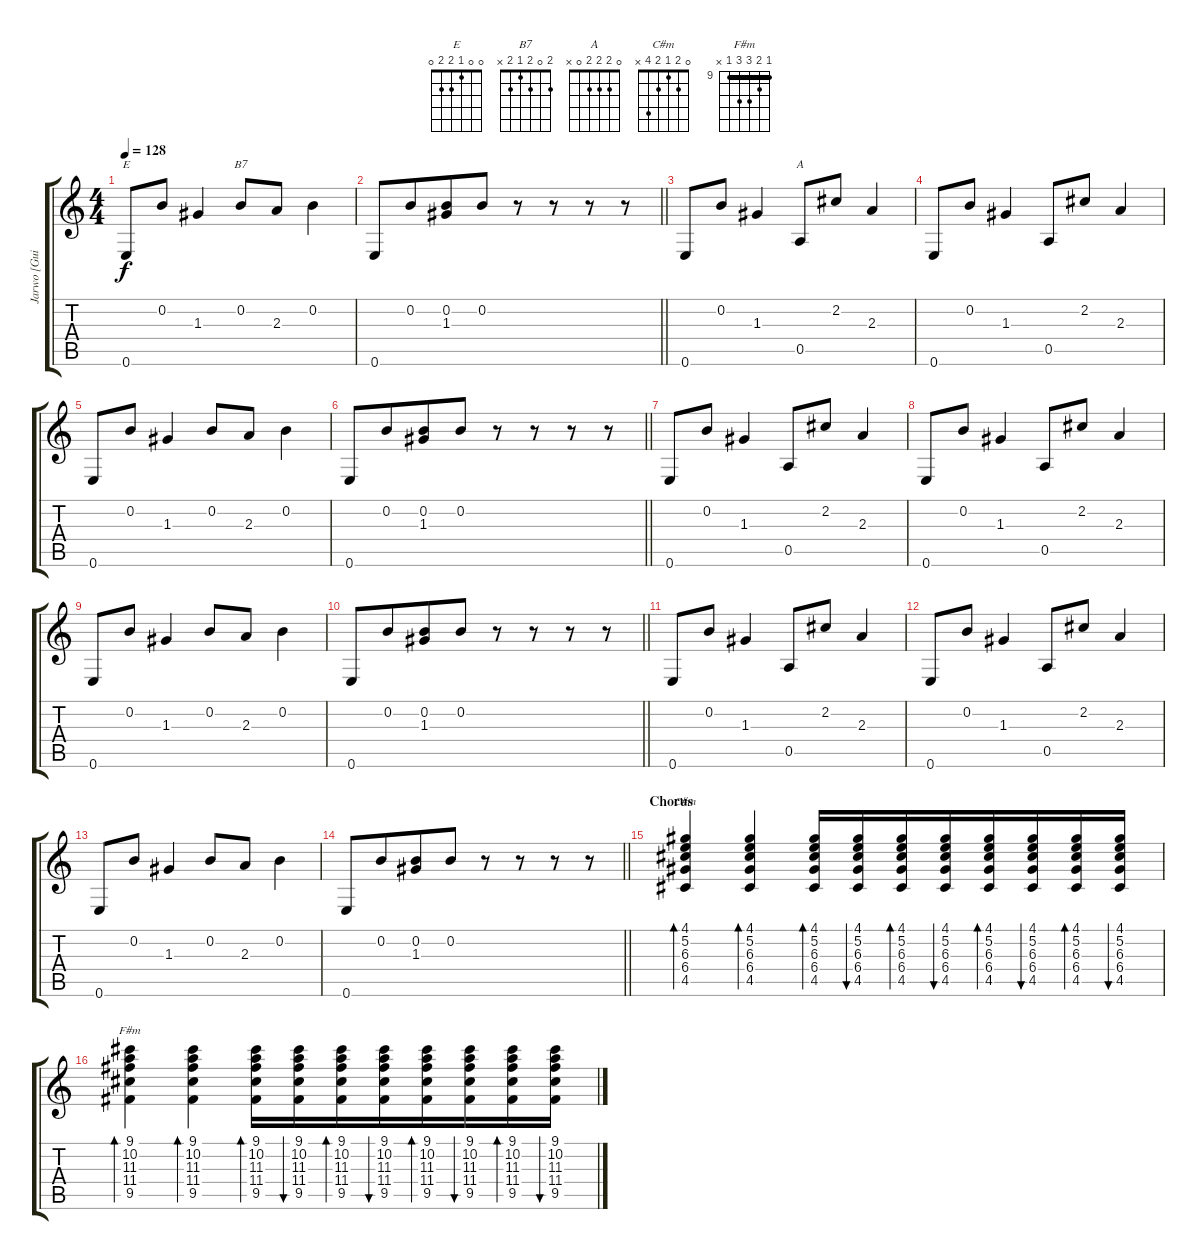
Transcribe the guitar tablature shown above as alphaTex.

\track ("Jarwo [Guitar]" "Jarwo [Gui") {instrument electricguitarjazz}
\staff {score tabs}
\tuning (E4 B3 G3 D3 A2 E2) {hide}
\chord ("E" 0 0 1 2 2 0)
\chord ("B7" 2 0 2 1 2 x)
\chord ("A" 0 2 2 2 0 x)
\chord ("C#m" 0 2 1 2 4 x)
\chord ("F#m" 9 10 11 11 9 x) {firstfret 9 barre 9}
\ts (4 4)
\tempo 128
\clef g2
\ks c
0.6.8{ch "E" dy f} 0.2.8 1.3.4 0.2.8{ch "B7"} 2.3.8 0.2.4 |
\barLineRight lightlight
0.6.8 0.2.8{beam merge} (0.2 1.3).8 0.2.8 r.8 r.8 r.8 r.8 |
0.6.8 0.2.8 1.3.4 0.5.8{ch "A"} 2.2.8 2.3.4 |
0.6.8 0.2.8 1.3.4 0.5.8 2.2.8 2.3.4 |
0.6.8 0.2.8 1.3.4 0.2.8 2.3.8 0.2.4 |
\barLineRight lightlight
0.6.8 0.2.8{beam merge} (0.2 1.3).8 0.2.8 r.8 r.8 r.8 r.8 |
0.6.8 0.2.8 1.3.4 0.5.8 2.2.8 2.3.4 |
0.6.8 0.2.8 1.3.4 0.5.8 2.2.8 2.3.4 |
0.6.8 0.2.8 1.3.4 0.2.8 2.3.8 0.2.4 |
\barLineRight lightlight
0.6.8 0.2.8{beam merge} (0.2 1.3).8 0.2.8 r.8 r.8 r.8 r.8 |
0.6.8 0.2.8 1.3.4 0.5.8 2.2.8 2.3.4 |
0.6.8 0.2.8 1.3.4 0.5.8 2.2.8 2.3.4 |
0.6.8 0.2.8 1.3.4 0.2.8 2.3.8 0.2.4 |
\barLineRight lightlight
0.6.8 0.2.8{beam merge} (0.2 1.3).8 0.2.8 r.8 r.8 r.8 r.8 |
\section ("" "Chorus")
(4.1 5.2 6.3 6.4 4.5).4{bd 60 ch "C#m"} (4.1 5.2 6.3 6.4 4.5).4{bd 60} (4.1 5.2 6.3 6.4 4.5).16{bd 60} (4.1 5.2 6.3 6.4 4.5).16{bu 60} (4.1 5.2 6.3 6.4 4.5).16{bd 60} (4.1 5.2 6.3 6.4 4.5).16{bu 60 beam merge} (4.1 5.2 6.3 6.4 4.5).16{bd 60} (4.1 5.2 6.3 6.4 4.5).16{bu 60} (4.1 5.2 6.3 6.4 4.5).16{bd 60} (4.1 5.2 6.3 6.4 4.5).16{bu 60} |
(9.1 10.2 11.3 11.4 9.5).4{bd 60 ch "F#m"} (9.1 10.2 11.3 11.4 9.5).4{bd 60} (9.1 10.2 11.3 11.4 9.5).16{bd 60} (9.1 10.2 11.3 11.4 9.5).16{bu 60} (9.1 10.2 11.3 11.4 9.5).16{bd 60} (9.1 10.2 11.3 11.4 9.5).16{bu 60 beam merge} (9.1 10.2 11.3 11.4 9.5).16{bd 60} (9.1 10.2 11.3 11.4 9.5).16{bu 60} (9.1 10.2 11.3 11.4 9.5).16{bd 60} (9.1 10.2 11.3 11.4 9.5).16{bu 60}
